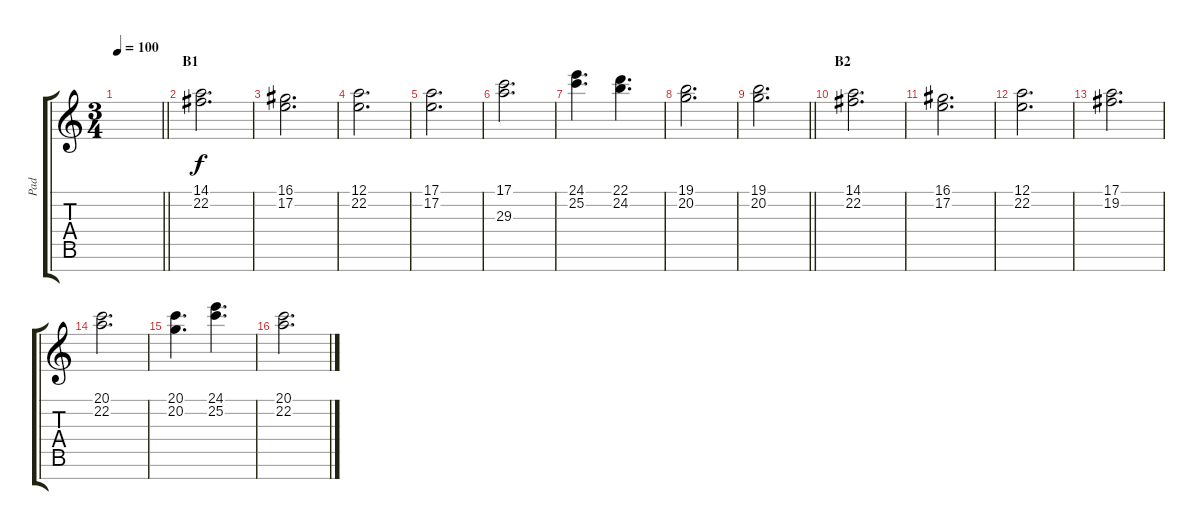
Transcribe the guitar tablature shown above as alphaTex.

\track ("Pad" "Pad") {instrument synthstrings1}
\staff {score tabs}
\tuning (E4 B3 G3 D3 A2 E2 B1) {hide}
\ts (3 4)
\tempo 100
\clef g2
\barLineRight lightlight
\ks c
|
\section ("" "B1")
(14.1 22.2).2{d} |
(16.1 17.2).2{d} |
(12.1 22.2).2{d} |
(17.1 17.2).2{d} |
(17.1 29.3).2{d} |
(24.1 25.2).4{d} (22.1 24.2).4{d} |
(19.1 20.2).2{d} |
\barLineRight lightlight
(19.1 20.2).2{d} |
\section ("" "B2")
(14.1 22.2).2{d} |
(16.1 17.2).2{d} |
(12.1 22.2).2{d} |
(17.1 19.2).2{d} |
(20.1 22.2).2{d} |
(20.1 20.2).4{d} (24.1 25.2).4{d} |
(20.1 22.2).2{d}
